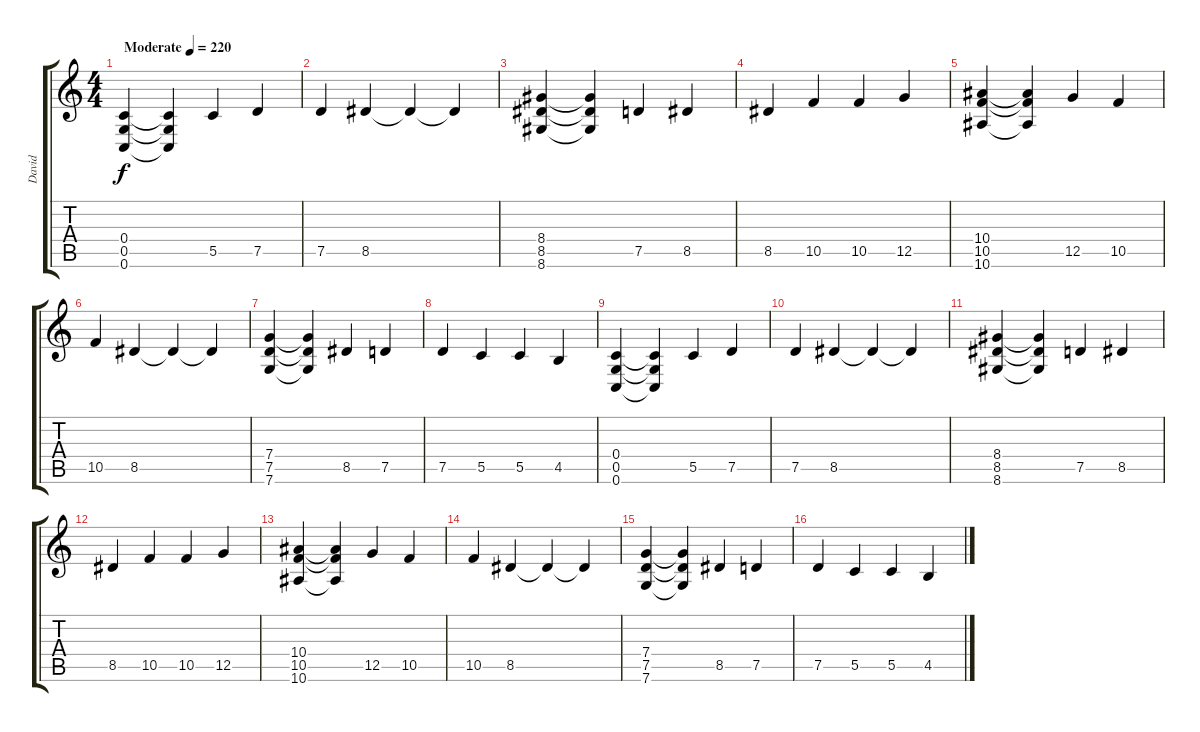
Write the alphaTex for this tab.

\track ("David" "David") {instrument distortionguitar}
\staff {score tabs}
\tuning (D4 A3 F3 C3 G2 C2) {hide}
\ts (4 4)
\tempo (220 "Moderate")
\clef g2
\ks c
(0.4 0.5 0.6).4{dy f instrument distortionguitar} (0.4{t} 0.5{t} 0.6{t}).4 5.5.4 7.5.4 |
7.5.4 8.5.4 8.5{t}.4 8.5{t}.4 |
(8.4 8.5 8.6).4 (8.4{t} 8.5{t} 8.6{t}).4 7.5.4 8.5.4 |
8.5.4 10.5.4 10.5.4 12.5.4 |
(10.4 10.5 10.6).4 (10.4{t} 10.5{t} 10.6{t}).4 12.5.4 10.5.4 |
10.5.4 8.5.4 8.5{t}.4 8.5{t}.4 |
(7.4 7.5 7.6).4 (7.4{t} 7.5{t} 7.6{t}).4 8.5.4 7.5.4 |
7.5.4 5.5.4 5.5.4 4.5.4 |
(0.4 0.5 0.6).4 (0.4{t} 0.5{t} 0.6{t}).4 5.5.4 7.5.4 |
7.5.4 8.5.4 8.5{t}.4 8.5{t}.4 |
(8.4 8.5 8.6).4 (8.4{t} 8.5{t} 8.6{t}).4 7.5.4 8.5.4 |
8.5.4 10.5.4 10.5.4 12.5.4 |
(10.4 10.5 10.6).4 (10.4{t} 10.5{t} 10.6{t}).4 12.5.4 10.5.4 |
10.5.4 8.5.4 8.5{t}.4 8.5{t}.4 |
(7.4 7.5 7.6).4 (7.4{t} 7.5{t} 7.6{t}).4 8.5.4 7.5.4 |
7.5.4 5.5.4 5.5.4 4.5.4
